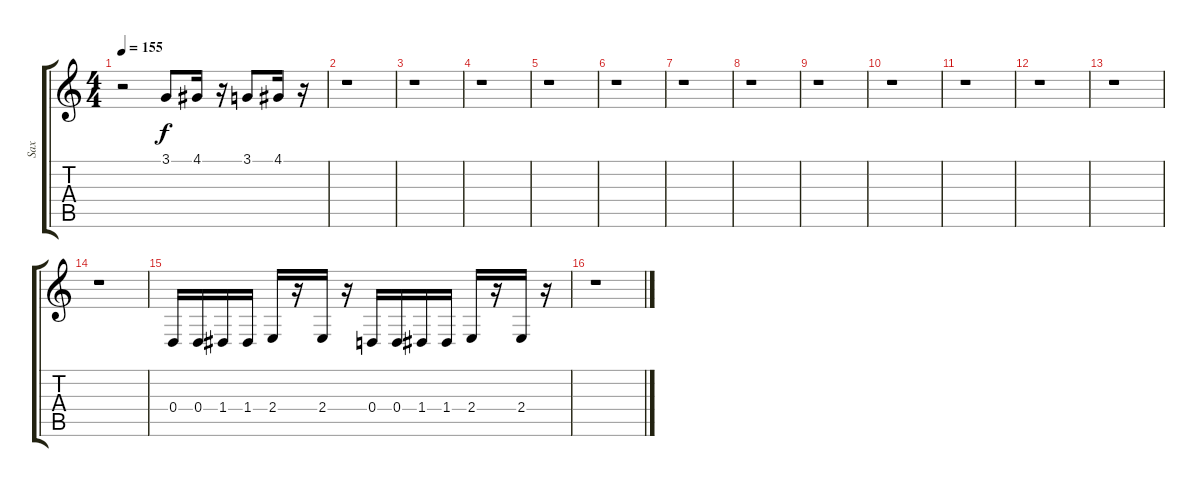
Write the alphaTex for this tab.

\track ("Sax" "Sax") {instrument altosax}
\staff {score tabs}
\tuning (E4 B3 G3 D3 A2 E2) {hide}
\ts (4 4)
\tempo 155
\clef g2
\ks c
r.2{dy f} 3.1.8 4.1.16 r.16 3.1.8 4.1.16 r.16 |
r.1 |
r.1 |
r.1 |
r.1 |
r.1 |
r.1 |
r.1 |
r.1 |
r.1 |
r.1 |
r.1 |
r.1 |
r.1 |
0.4.16 0.4.16 1.4.16 1.4.16 2.4.16 r.16 2.4.16 r.16 0.4.16 0.4.16 1.4.16 1.4.16 2.4.16 r.16 2.4.16 r.16 |
r.1
